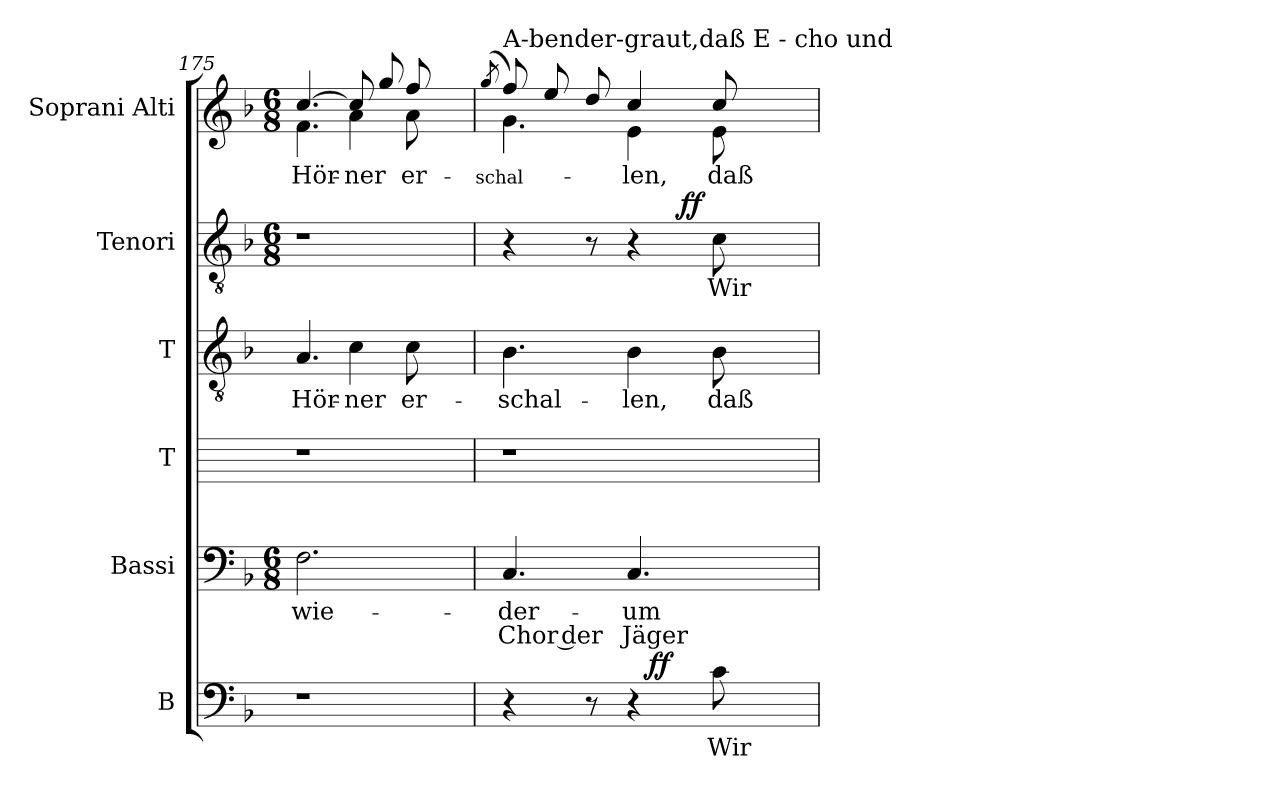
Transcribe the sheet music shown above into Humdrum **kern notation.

**kern	**text	**dynam	**kern	**text	**text	**kern	**kern	**text	**kern	**text	**dynam	**kern	**text
*part6	*part6	*part6	*part5	*part5	*part5	*part4	*part3	*part3	*part2	*part2	*part2	*part1	*part1
*staff6	*staff6	*staff6	*staff5	*staff5	*staff5	*staff4	*staff3	*staff3	*staff2	*staff2	*staff2	*staff1	*staff1
*I"B	*	*	*I"Bassi	*	*	*I"T	*I"T	*	*I"Tenori	*	*	*I"Soprani  Alti	*
*I'B	*	*	*I'B	*	*	*I'T	*I'T	*	*I'T	*	*	*I'S  A	*
*clefF4	*	*	*clefF4	*	*	*	*clefGv2	*	*clefGv2	*	*	*clefG2	*
*k[b-]	*	*	*k[b-]	*	*	*	*k[b-]	*	*k[b-]	*	*	*k[b-]	*
*F:	*	*	*F:	*	*	*	*F:	*	*F:	*	*	*F:	*
*	*	*	*M6/8	*	*	*	*	*	*M6/8	*	*	*M6/8	*
=175	=175	=175	=175	=175	=175	=175	=175	=175	=175	=175	=175	=175	=175
!LO:N:vis=1	!	!	!	!LO:LY:b:cj	!	!	!	!LO:LY:b	!LO:N:vis=1	!	!	!	!LO:LY:b
*	*	*	*	*	*	*	*	*	*	*	*	*^	*
1r	.	.	2.F\	wie-	.	1r	4.A/	Hör-	2.r	.	.	[>4.cc/	4.f\	Hör-
!	!	!	!	!	!	!	!	!LO:LY:b:rj	!	!	!	!	!	!LO:LY:b:rj
.	.	.	.	.	.	.	4c\	-ner	.	.	.	8cc/]	4a\	-ner
.	.	.	.	.	.	.	.	.	.	.	.	8gg/	.	.
!	!	!	!	!	!	!	!	!LO:LY:b:cj	!	!	!	!	!	!LO:LY:b:cj
.	.	.	.	.	.	.	8c\	er-	.	.	.	8ff/	8a\	er-
.	.	.	4ryy	.	.	.	4ryy	.	4ryy	.	.	4ryy	4ryy	.
=176	=176	=176	=176	=176	=176	=176	=176	=176	=176	=176	=176	=176	=176	=176
!	!	!	!	!	!	!	!	!	!	!	!	!	!	!LO:LY:b
.	.	.	.	.	.	.	.	.	.	.	.	(>8qgg/	.	-schal-
!	!	!	!	!	!	!	!	!	!	!	!	!LO:TX:a:t=A-bender-graut,daß E - cho und	!	!
!	!	!	!	!	!	!	!	!	!LO:TX:a:t=Chor der Jäger	!	!	!	!	!
!	!	!	!	!LO:LY:b:cj	!LO:LY:b:cj	!	!	!LO:LY:b:cj	!	!	!	!	!	!
*^	*	*	*	*	*	*	*	*	*^	*	*	*	*	*
4r	4..ryy	.	.	4.C/	-der-	-Chor der	1r	4.B-\	-schal-	4r	2ryy	.	.	8ff/)	4.g\	.
.	.	.	.	.	.	.	.	.	.	.	.	.	.	8ee/	.	.
8r	.	.	.	.	.	.	.	.	.	8r	.	.	.	8dd/	.	.
!	!	!	!	!	!LO:LY:b:cj	!LO:LY:b:rj	!	!	!LO:LY:b:cj	!	!	!	!	!	!	!LO:LY:b:cj
4r	.	.	.	4.C/	um	Jäger	.	4B-\	-len,	4r	.	.	.	4cc/	4e\	-len,
!	!	!	!LO:DY:a	!	!	!	!	!	!	!	!	!	!	!	!	!
.	2ryy	.	ff	.	.	.	.	.	.	.	.	.	.	.	.	.
.	.	.	.	.	.	.	.	.	.	.	64ryy	.	.	.	.	.
!	!	!	!	!	!	!	!	!	!	!	!	!	!LO:DY:a	!	!	!
.	.	.	.	.	.	.	.	.	.	.	4ryy	.	ff	.	.	.
!	!	!LO:LY:b:cj	!	!	!	!	!	!	!LO:LY:b:cj	!	!	!LO:LY:b:cj	!	!	!	!LO:LY:b:cj
8c\	.	Wir	.	.	.	.	.	8B-\	daß	8c\	.	Wir	.	8cc/	8e\	daß
4ryy	.	.	.	4ryy	.	.	.	4ryy	.	4ryy	.	.	.	4ryy	4ryy	.
.	.	.	.	.	.	.	.	.	.	.	8...ryy	.	.	.	.	.
.	16ryy	.	.	.	.	.	.	.	.	.	.	.	.	.	.	.
*	*	*	*	*	*	*	*	*	*	*v	*v	*	*	*	*	*
*v	*v	*	*	*	*	*	*	*	*	*	*	*	*v	*v	*
=	=	=	=	=	=	=	=	=	=	=	=	=	=
*-	*-	*-	*-	*-	*-	*-	*-	*-	*-	*-	*-	*-	*-
